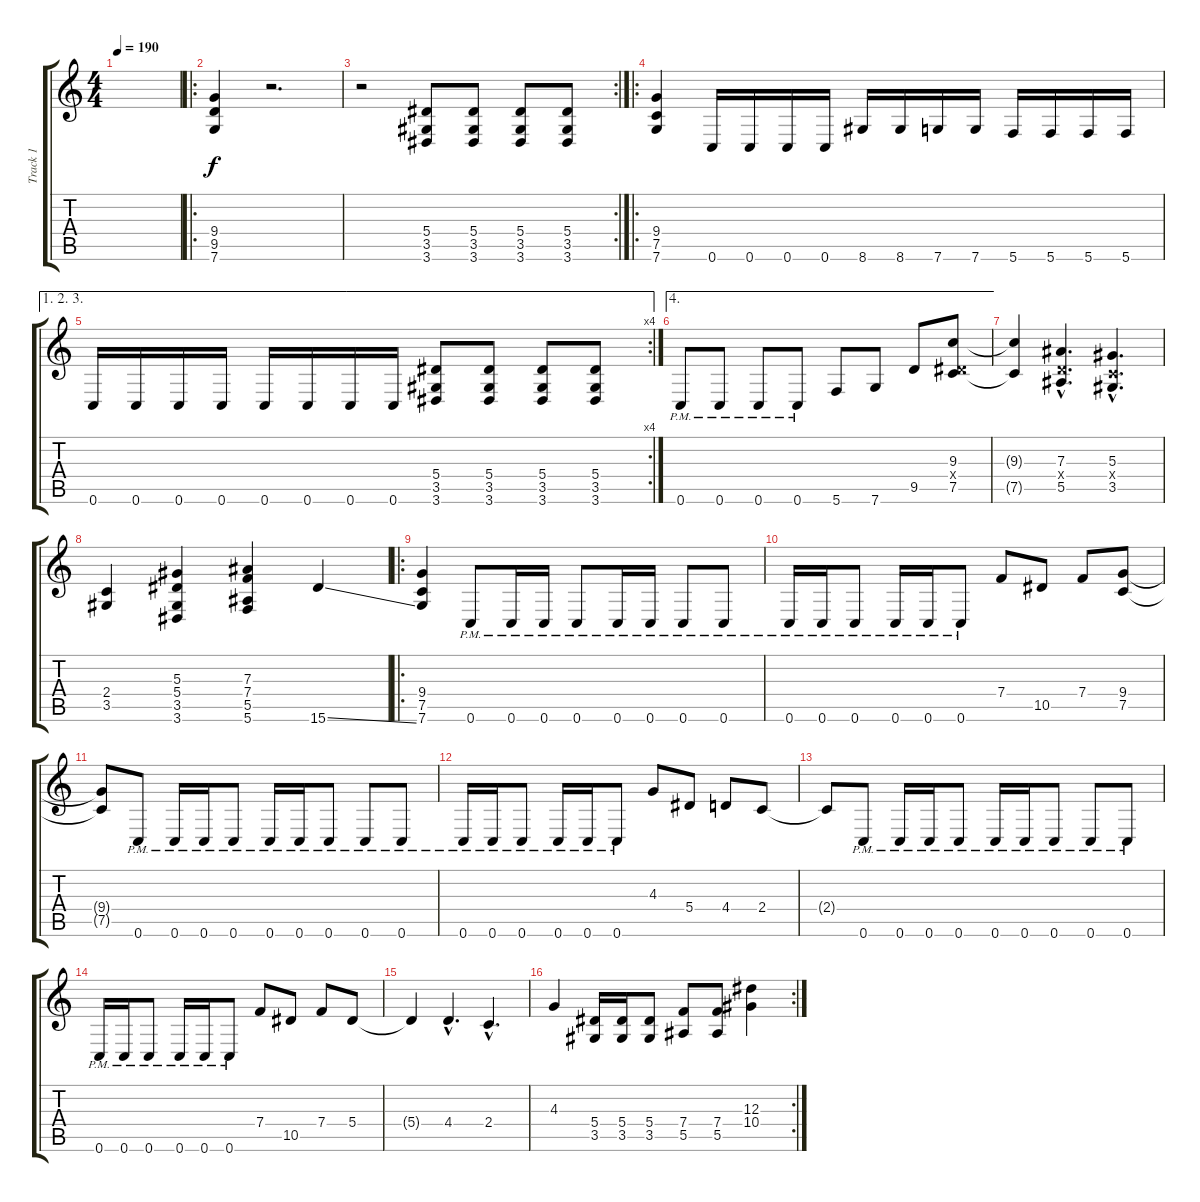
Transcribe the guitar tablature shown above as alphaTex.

\track ("Track 1" "Track 1") {instrument distortionguitar}
\staff {score tabs}
\tuning (C4 G3 Eb3 Bb2 F2 C2) {hide}
\ts (4 4)
\tempo 190
\clef g2
\ks c
|
\ro
(9.4 9.5 7.6).4 r.2{d} |
\rc 2
r.2 (5.4 3.5 3.6).8 (5.4 3.5 3.6).8 (5.4 3.5 3.6).8 (5.4 3.5 3.6).8 |
\ro
(9.4 7.5 7.6).4 0.6.16 0.6.16 0.6.16 0.6.16 8.6.16 8.6.16 7.6.16 7.6.16 5.6.16 5.6.16 5.6.16 5.6.16 |
\ae (1 2 3)
\rc 4
0.6.16 0.6.16 0.6.16 0.6.16 0.6.16 0.6.16 0.6.16 0.6.16 (5.4 3.5 3.6).8 (5.4 3.5 3.6).8 (5.4 3.5 3.6).8 (5.4 3.5 3.6).8 |
\ae 4
0.6{pm}.8 0.6{pm}.8 0.6{pm}.8 0.6{pm}.8 5.6.8 7.6.8 9.5.8 (9.3 5.4{x} 7.5).8 |
(9.3{t} 7.5{t}).4 (7.3{hac} 4.4{hac x} 5.5{hac}).4{d} (5.3{hac} 2.4{hac x} 3.5{hac}).4{d} |
(2.4 3.5).4 (5.3 5.4 3.5 3.6).4 (7.3 7.4 5.5 5.6).4 15.6{ss}.4 |
\ro
(9.4 7.5 7.6).4 0.6{pm}.8 0.6{pm}.16 0.6{pm}.16 0.6{pm}.8 0.6{pm}.16 0.6{pm}.16 0.6{pm}.8 0.6{pm}.8 |
0.6{pm}.16 0.6{pm}.16 0.6{pm}.8 0.6{pm}.16 0.6{pm}.16 0.6{pm}.8 7.4.8 10.5.8 7.4.8 (9.4 7.5).8 |
(9.4{t} 7.5{t}).8 0.6{pm}.8 0.6{pm}.16 0.6{pm}.16 0.6{pm}.8 0.6{pm}.16 0.6{pm}.16 0.6{pm}.8 0.6{pm}.8 0.6{pm}.8 |
0.6{pm}.16 0.6{pm}.16 0.6{pm}.8 0.6{pm}.16 0.6{pm}.16 0.6{pm}.8 4.3.8 5.4.8 4.4.8 2.4.8 |
2.4{t}.8 0.6{pm}.8 0.6{pm}.16 0.6{pm}.16 0.6{pm}.8 0.6{pm}.16 0.6{pm}.16 0.6{pm}.8 0.6{pm}.8 0.6{pm}.8 |
0.6{pm}.16 0.6{pm}.16 0.6{pm}.8 0.6{pm}.16 0.6{pm}.16 0.6{pm}.8 7.4.8 10.5.8 7.4.8 5.4.8 |
5.4{t}.4 4.4{hac}.4{d} 2.4{hac}.4{d} |
\rc 2
4.3.4 (5.4 3.5).16 (5.4 3.5).16 (5.4 3.5).8 (7.4 5.5).8 (7.4 5.5).8 (12.3 10.4).4
